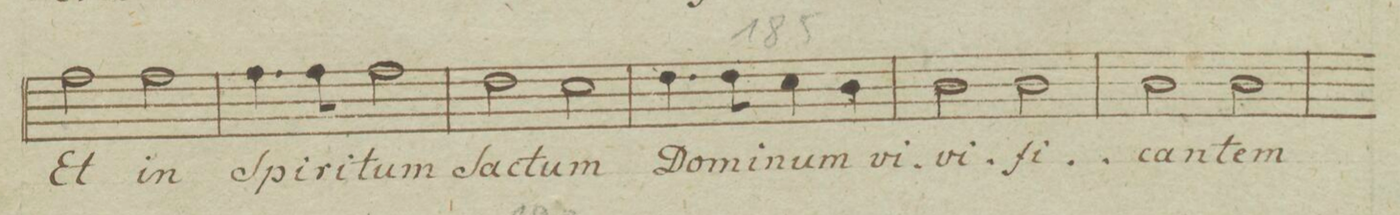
**kern	**text	**dynam
*I"Tenore	*	*
*clefC4	*	*
*k[b-e-a-]	*	*
*met(c)	*	*
*M4/4	*	*
2e-\	Et	.
2e-\	in	.
=179	=179	=179
4.e-\	Spi-	.
8e-\	-ri-	.
2e-\	-tum	.
=180	=180	=180
2c\	Sa-	.
2B-\	-ctum	.
=181	=181	=181
4.c\	Do-	.
8c\	-mi-	.
4B-\	-num	.
4A-\	vi-	.
=182	=182	=182
2A-\	-vi-	.
2A-\	-fi-	.
=183	=183	=183
2A-\	-can-	.
2A-\	-tem	.
=184	=184	=184
*-	*-	*-
